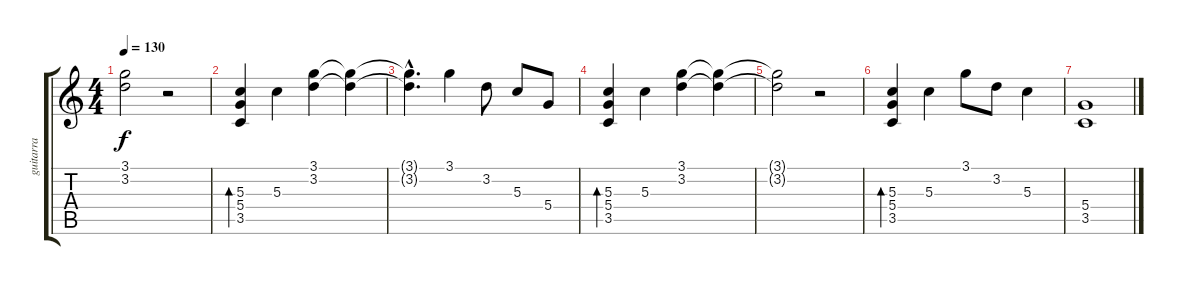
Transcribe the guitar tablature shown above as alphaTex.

\track ("guitarra" "guitarra") {instrument distortionguitar}
\staff {score tabs}
\tuning (E4 B3 G3 D3 A2 E2) {hide}
\ts (4 4)
\tempo 130
\clef g2
\ks c
(3.1{t} 3.2{t}).2{dy f} r.2 |
(5.3 5.4 3.5).4{bd 240} 5.3.4 (3.1 3.2).4 (3.1{t} 3.2{t}).4 |
(3.1{hac t} 3.2{hac t}).4{d} 3.1.4 3.2.8 5.3.8 5.4.8 |
(5.3 5.4 3.5).4{bd 240 instrument acousticguitarnylon} 5.3.4 (3.1 3.2).4 (3.1{t} 3.2{t}).4 |
(3.1{t} 3.2{t}).2 r.2 |
(5.3 5.4 3.5).4{bd 240} 5.3.4 3.1.8 3.2.8 5.3.4 |
(5.4 3.5).1{volume 0}
